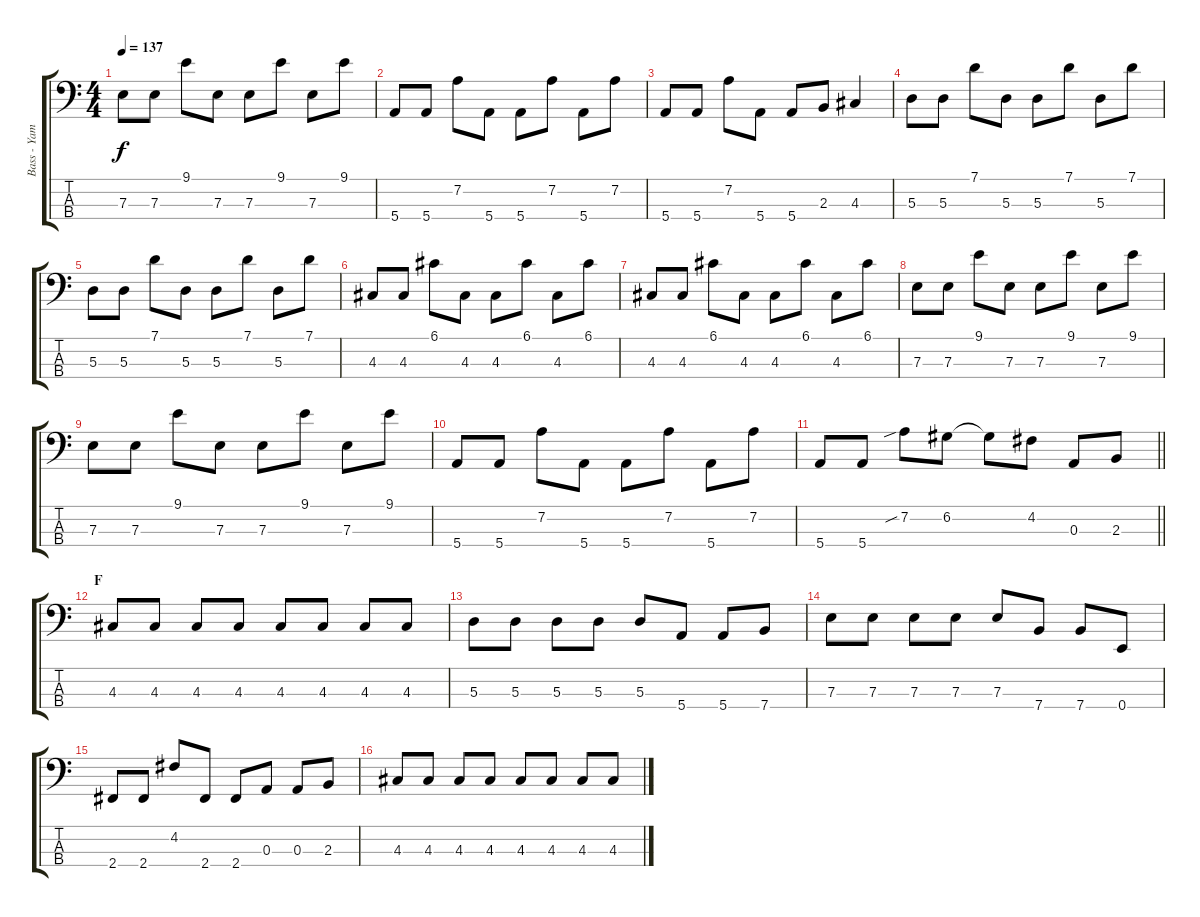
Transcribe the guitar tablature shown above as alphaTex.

\track ("Bass - Yamada" "Bass - Yam") {instrument electricbasspick}
\staff {score tabs}
\tuning (G2 D2 A1 E1) {hide}
\ts (4 4)
\tempo 137
\clef f4
\ks c
7.3.8{dy f} 7.3.8 9.1.8 7.3.8 7.3.8 9.1.8 7.3.8 9.1.8 |
5.4.8 5.4.8 7.2.8 5.4.8 5.4.8 7.2.8 5.4.8 7.2.8 |
5.4.8 5.4.8 7.2.8 5.4.8 5.4.8 2.3.8 4.3.4 |
5.3.8 5.3.8 7.1.8 5.3.8 5.3.8 7.1.8 5.3.8 7.1.8 |
5.3.8 5.3.8 7.1.8 5.3.8 5.3.8 7.1.8 5.3.8 7.1.8 |
4.3.8 4.3.8 6.1.8 4.3.8 4.3.8 6.1.8 4.3.8 6.1.8 |
4.3.8 4.3.8 6.1.8 4.3.8 4.3.8 6.1.8 4.3.8 6.1.8 |
7.3.8 7.3.8 9.1.8 7.3.8 7.3.8 9.1.8 7.3.8 9.1.8 |
7.3.8 7.3.8 9.1.8 7.3.8 7.3.8 9.1.8 7.3.8 9.1.8 |
5.4.8 5.4.8 7.2.8 5.4.8 5.4.8 7.2.8 5.4.8 7.2.8 |
\barLineRight lightlight
5.4.8 5.4.8 7.2{sib}.8 6.2.8 6.2{t}.8 4.2.8 0.3.8 2.3.8 |
\section ("" "F")
4.3.8 4.3.8 4.3.8 4.3.8 4.3.8 4.3.8 4.3.8 4.3.8 |
5.3.8 5.3.8 5.3.8 5.3.8 5.3.8 5.4.8 5.4.8 7.4.8 |
7.3.8 7.3.8 7.3.8 7.3.8 7.3.8 7.4.8 7.4.8 0.4.8 |
2.4.8 2.4.8 4.2.8 2.4.8 2.4.8 0.3.8 0.3.8 2.3.8 |
4.3.8 4.3.8 4.3.8 4.3.8 4.3.8 4.3.8 4.3.8 4.3.8
